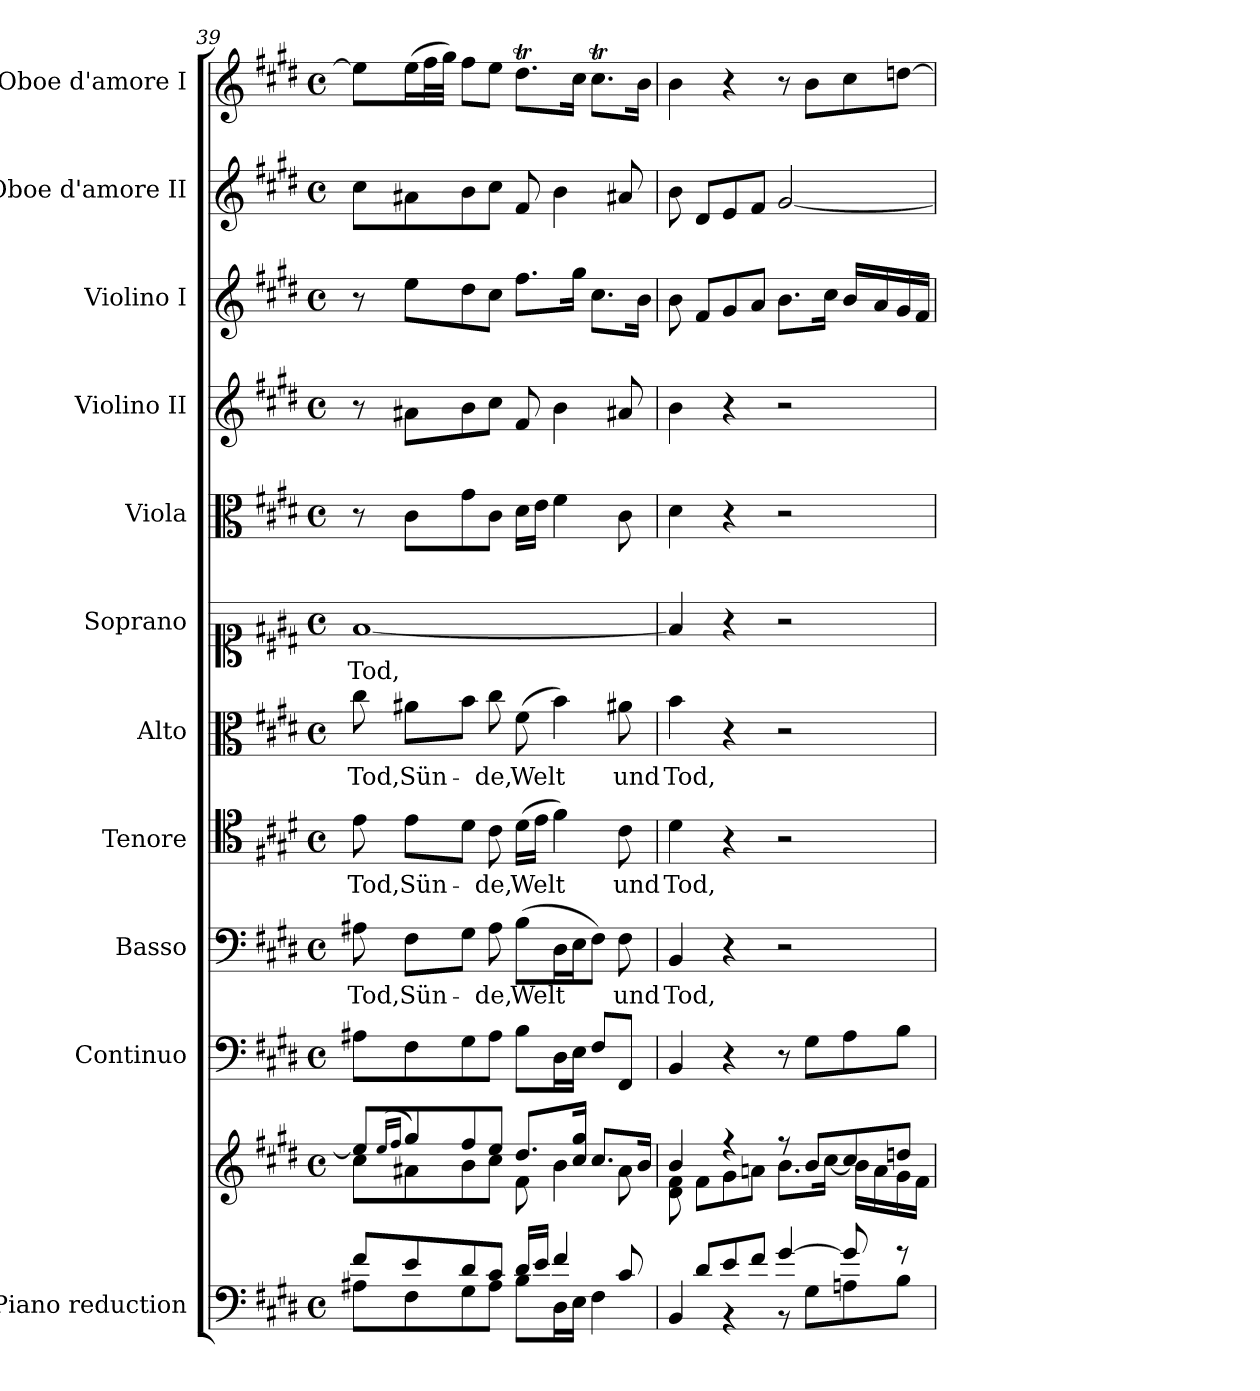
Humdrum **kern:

**kern	**kern	**kern	**kern	**text	**kern	**text	**kern	**text	**kern	**text	**kern	**kern	**kern	**kern	**kern
*part11	*part11	*part10	*part9	*part9	*part8	*part8	*part7	*part7	*part6	*part6	*part5	*part4	*part3	*part2	*part1
*staff12	*staff11	*staff10	*staff9	*staff9	*staff8	*staff8	*staff7	*staff7	*staff6	*staff6	*staff5	*staff4	*staff3	*staff2	*staff1
*I"Piano reduction	*	*I"Continuo	*I"Basso	*	*I"Tenore	*	*I"Alto	*	*I"Soprano	*	*I"Viola	*I"Violino II	*I"Violino I	*I"Oboe d'amore II	*I"Oboe d'amore I
*I'Pno	*	*	*	*	*	*	*	*	*	*	*I'Vla	*I'Vln	*I'Vln	*I'Ob	*I'Ob
*clefF4	*clefG2	*clefF4	*clefF4	*	*clefC4	*	*clefC3	*	*clefC1	*	*clefC3	*clefG2	*clefG2	*clefG2	*clefG2
*k[f#c#g#d#]	*k[f#c#g#d#]	*k[f#c#g#d#]	*k[f#c#g#d#]	*	*k[f#c#g#d#]	*	*k[f#c#g#d#]	*	*k[f#c#g#d#]	*	*k[f#c#g#d#]	*k[f#c#g#d#]	*k[f#c#g#d#]	*k[f#c#g#d#]	*k[f#c#g#d#]
*M4/4	*M4/4	*M4/4	*M4/4	*	*M4/4	*	*M4/4	*	*M4/4	*	*M4/4	*M4/4	*M4/4	*M4/4	*M4/4
*met(c)	*met(c)	*met(c)	*met(c)	*	*met(c)	*	*met(c)	*	*met(c)	*	*met(c)	*met(c)	*met(c)	*met(c)	*met(c)
=39	=39	=39	=39	=39	=39	=39	=39	=39	=39	=39	=39	=39	=39	=39	=39
*^	*^	*	*	*	*	*	*	*	*	*	*	*	*	*	*
!	!	!	!	!	!	!LO:LY:b	!	!LO:LY:b	!	!LO:LY:b	!	!LO:LY:b	!	!	!	!	!
8f#/L	8A#X\L	8ee/L]	8cc#\L	8A#X\L	8A#X\	Tod,	8e\	Tod,	8cc#\	Tod,	[1f#	Tod,	8r	8r	8r	8cc#\L	8ee\L]
.	.	(16qee/LL	.	.	.	.	.	.	.	.	.	.	.	.	.	.	.
.	.	16qff#/JJ	.	.	.	.	.	.	.	.	.	.	.	.	.	.	.
!	!	!	!	!	!	!LO:LY:b	!	!LO:LY:b	!	!LO:LY:b	!	!	!	!	!	!	!
8e/	8F#\	8gg#/)	8a#X\	8F#\	8F#\L	Sün-	8e\L	Sün-	8a#X\L	Sün-	.	.	8c#\L	8a#X\L	8ee\L	8a#X\	(16ee\L
.	.	.	.	.	.	.	.	.	.	.	.	.	.	.	.	.	32ff#\L
.	.	.	.	.	.	.	.	.	.	.	.	.	.	.	.	.	32gg#\JJJ)
8d#/	8G#\	8ff#/	8b\	8G#\	8G#\J	.	8d#\J	.	8b\J	.	.	.	8g#\	8b\	8dd#\	8b\	8ff#\L
!	!	!	!	!	!	!LO:LY:b	!	!LO:LY:b	!	!LO:LY:b	!	!	!	!	!	!	!
8c#/J	8A#\J	8ee/J	8cc#\J	8A#\J	8A#\	-de,	8c#\	-de,	8cc#\	-de,	.	.	8c#\J	8cc#\J	8cc#\J	8cc#\J	8ee\J
!	!	!	!	!	!	!LO:LY:b	!	!LO:LY:b	!	!LO:LY:b	!	!	!	!	!	!	!
16d#/LL	8B\L	8.dd#/L	8f#\	8B\L	(8B\L	Welt	(16d#\LL	Welt	(8f#\	Welt	.	.	16d#\LL	8f#/	8.ff#\L	8f#/	8.dd#t\L
16e/JJ	.	.	.	.	.	.	16e\JJ	.	.	.	.	.	16e\JJ	.	.	.	.
4f#/	16D#\L	.	4b\	16D#\L	16D#\L	.	4f#\)	.	4b\)	.	.	.	4f#\	4b\	.	4b\	.
.	16E\JJ	16cc#/ 16gg#/Jk	.	16E\JJ	16E\J	.	.	.	.	.	.	.	.	.	16gg#\Jk	.	16cc#\Jk
.	4F#\	8.cc#/L	.	8F#/L	8F#\J)	.	.	.	.	.	.	.	.	.	8.cc#\L	.	8.cc#T\L
!	!	!	!	!	!	!LO:LY:b	!	!LO:LY:b	!	!LO:LY:b	!	!	!	!	!	!	!
8c#/	.	.	8a#\	8FF#/J	8F#\	und	8c#\	und	8a#X\	und	.	.	8c#\	8a#X/	.	8a#X/	.
.	.	16b/Jk	.	.	.	.	.	.	.	.	.	.	.	.	16b\Jk	.	16b\Jk
!!LO:PB:g=z
=40	=40	=40	=40	=40	=40	=40	=40	=40	=40	=40	=40	=40	=40	=40	=40	=40	=40
!	!	!	!	!	!	!LO:LY:b	!	!LO:LY:b	!	!LO:LY:b	!	!	!	!	!	!	!
8ryy	4BB/	4b/	8d#\ 8f#\	4BB/	4BB/	Tod,	4d#\	Tod,	4b\	Tod,	4f#/]	.	4d#\	4b\	8b\	8b\	4b\
8d#/L	.	.	8f#\L	.	.	.	.	.	.	.	.	.	.	.	8f#/L	8d#/L	.
8e/	4r	4r	8g#\	4r	4r	.	4r	.	4r	.	4r	.	4r	4r	8g#/	8e/	4r
8f#/J	.	.	8an\J	.	.	.	.	.	.	.	.	.	.	.	8a/J	8f#/J	.
[4g#/	8r	8r	8.b\L	8r	2r	.	2r	.	2r	.	2r	.	2r	2r	8.b\L	[2g#/	8r
.	8G#\L	8b/L	.	8G#\L	.	.	.	.	.	.	.	.	.	.	.	.	8b\L
.	.	.	[>16cc#\Jk	.	.	.	.	.	.	.	.	.	.	.	16cc#\Jk	.	.
8g#/]	8An\	8cc#/]	16b\LL	8A\	.	.	.	.	.	.	.	.	.	.	16b/LL	.	8cc#\
.	.	.	16a\	.	.	.	.	.	.	.	.	.	.	.	16a/	.	.
8r	8B\J	8ddn/J	16g#\	8B\J	.	.	.	.	.	.	.	.	.	.	16g#/	.	[8ddn\J
.	.	.	16f#\JJ	.	.	.	.	.	.	.	.	.	.	.	16f#/JJ	.	.
*v	*v	*	*	*	*	*	*	*	*	*	*	*	*	*	*	*	*
*	*v	*v	*	*	*	*	*	*	*	*	*	*	*	*	*	*
=	=	=	=	=	=	=	=	=	=	=	=	=	=	=	=
*-	*-	*-	*-	*-	*-	*-	*-	*-	*-	*-	*-	*-	*-	*-	*-
